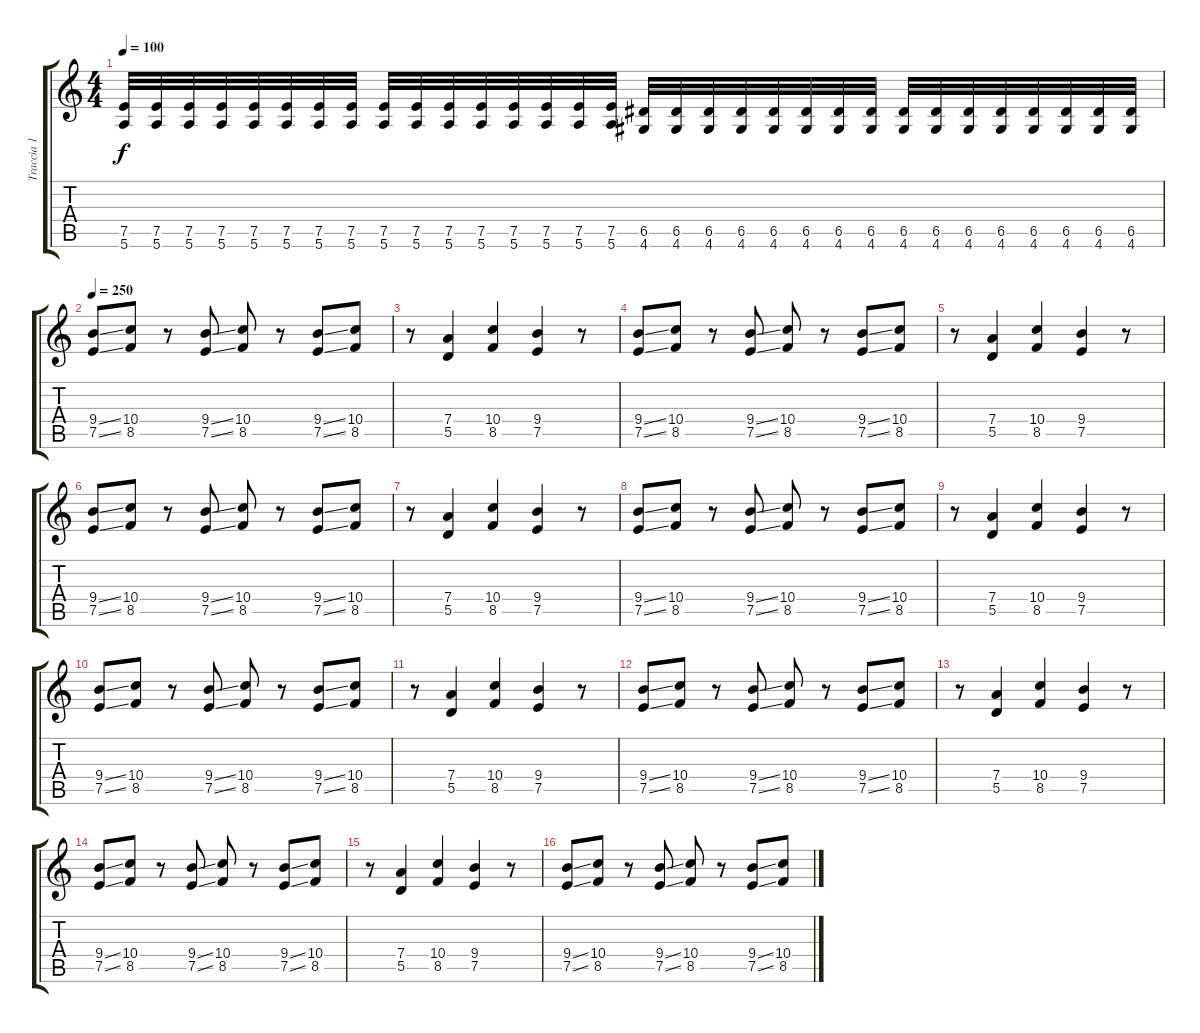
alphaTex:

\track ("Traccia 1" "Traccia 1") {instrument distortionguitar}
\staff {score tabs}
\tuning (E4 B3 G3 D3 A2 E2) {hide}
\ts (4 4)
\tempo 100
\clef g2
\ks c
(7.5 5.6).32{dy f} (7.5 5.6).32 (7.5 5.6).32 (7.5 5.6).32 (7.5 5.6).32 (7.5 5.6).32 (7.5 5.6).32 (7.5 5.6).32 (7.5 5.6).32 (7.5 5.6).32 (7.5 5.6).32 (7.5 5.6).32 (7.5 5.6).32 (7.5 5.6).32 (7.5 5.6).32 (7.5 5.6).32 (6.5 4.6).32 (6.5 4.6).32 (6.5 4.6).32 (6.5 4.6).32 (6.5 4.6).32 (6.5 4.6).32 (6.5 4.6).32 (6.5 4.6).32 (6.5 4.6).32 (6.5 4.6).32 (6.5 4.6).32 (6.5 4.6).32 (6.5 4.6).32 (6.5 4.6).32 (6.5 4.6).32 (6.5 4.6).32 |
\tempo 250
(9.4{ss} 7.5{ss}).8 (10.4 8.5).8 r.8 (9.4{ss} 7.5{ss}).8 (10.4 8.5).8 r.8 (9.4{ss} 7.5{ss}).8 (10.4 8.5).8 |
r.8 (7.4 5.5).4 (10.4 8.5).4 (9.4 7.5).4 r.8 |
(9.4{ss} 7.5{ss}).8 (10.4 8.5).8 r.8 (9.4{ss} 7.5{ss}).8 (10.4 8.5).8 r.8 (9.4{ss} 7.5{ss}).8 (10.4 8.5).8 |
r.8 (7.4 5.5).4 (10.4 8.5).4 (9.4 7.5).4 r.8 |
(9.4{ss} 7.5{ss}).8 (10.4 8.5).8 r.8 (9.4{ss} 7.5{ss}).8 (10.4 8.5).8 r.8 (9.4{ss} 7.5{ss}).8 (10.4 8.5).8 |
r.8 (7.4 5.5).4 (10.4 8.5).4 (9.4 7.5).4 r.8 |
(9.4{ss} 7.5{ss}).8 (10.4 8.5).8 r.8 (9.4{ss} 7.5{ss}).8 (10.4 8.5).8 r.8 (9.4{ss} 7.5{ss}).8 (10.4 8.5).8 |
r.8 (7.4 5.5).4 (10.4 8.5).4 (9.4 7.5).4 r.8 |
(9.4{ss} 7.5{ss}).8 (10.4 8.5).8 r.8 (9.4{ss} 7.5{ss}).8 (10.4 8.5).8 r.8 (9.4{ss} 7.5{ss}).8 (10.4 8.5).8 |
r.8 (7.4 5.5).4 (10.4 8.5).4 (9.4 7.5).4 r.8 |
(9.4{ss} 7.5{ss}).8 (10.4 8.5).8 r.8 (9.4{ss} 7.5{ss}).8 (10.4 8.5).8 r.8 (9.4{ss} 7.5{ss}).8 (10.4 8.5).8 |
r.8 (7.4 5.5).4 (10.4 8.5).4 (9.4 7.5).4 r.8 |
(9.4{ss} 7.5{ss}).8 (10.4 8.5).8 r.8 (9.4{ss} 7.5{ss}).8 (10.4 8.5).8 r.8 (9.4{ss} 7.5{ss}).8 (10.4 8.5).8 |
r.8 (7.4 5.5).4 (10.4 8.5).4 (9.4 7.5).4 r.8 |
(9.4{ss} 7.5{ss}).8 (10.4 8.5).8 r.8 (9.4{ss} 7.5{ss}).8 (10.4 8.5).8 r.8 (9.4{ss} 7.5{ss}).8 (10.4 8.5).8
